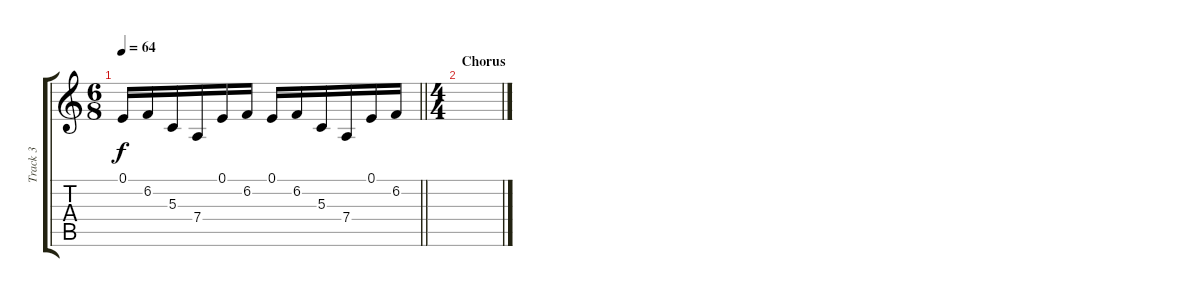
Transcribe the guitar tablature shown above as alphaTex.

\track ("Track 3" "Track 3") {instrument acousticgrandpiano}
\staff {score tabs}
\tuning (E4 B3 G3 D3 A2 E2) {hide}
\ts (6 8)
\tempo 64
\clef g2
\barLineRight lightlight
\ks c
0.1.16{dy f} 6.2.16 5.3.16 7.4.16 0.1.16 6.2.16 0.1.16 6.2.16 5.3.16 7.4.16 0.1.16 6.2.16 |
\ts (4 4)
\section ("" "Chorus")
